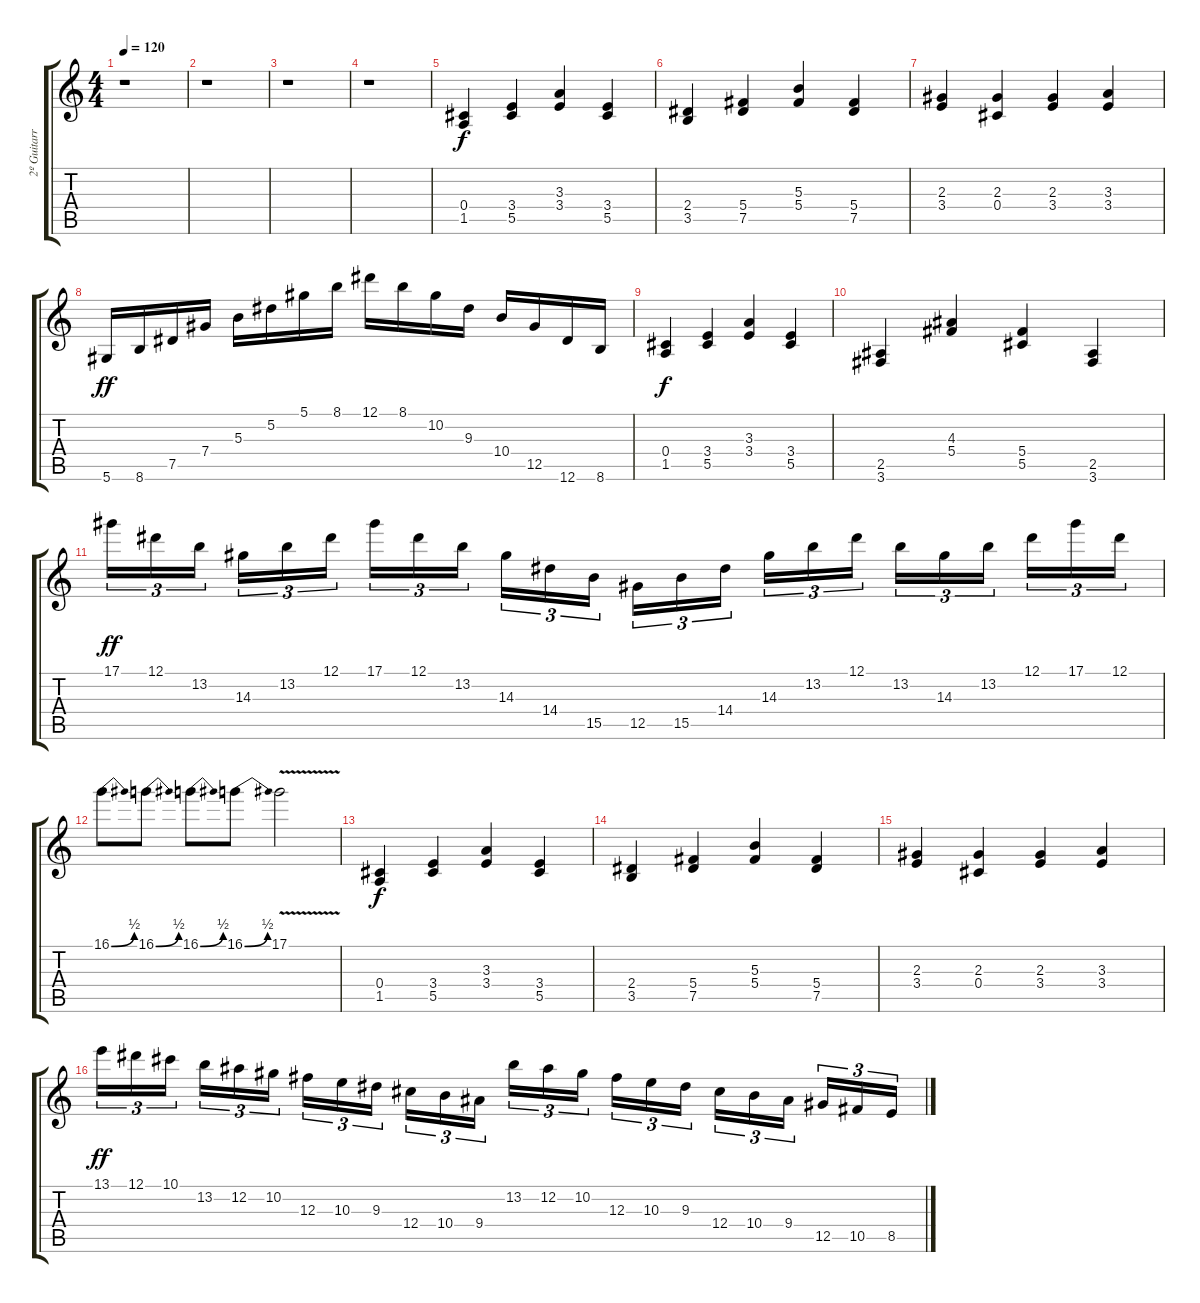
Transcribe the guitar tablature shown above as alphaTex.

\track ("2º Guitarra (Lead)" "2º Guitarr") {instrument overdrivenguitar}
\staff {score tabs}
\tuning (Eb4 Bb3 Gb3 Db3 Ab2 Eb2) {hide}
\ts (4 4)
\tempo 120
\clef g2
\ks c
r.1{dy f} |
r.1 |
r.1 |
r.1 |
(0.4 1.5).4 (3.4 5.5).4 (3.3 3.4).4 (3.4 5.5).4 |
(2.4 3.5).4 (5.4 7.5).4 (5.3 5.4).4 (5.4 7.5).4 |
(2.3 3.4).4 (2.3 0.4).4 (2.3 3.4).4 (3.3 3.4).4 |
5.6.16{dy ff} 8.6.16 7.5.16 7.4.16 5.3.16 5.2.16 5.1.16 8.1.16 12.1.16 8.1.16 10.2.16 9.3.16 10.4.16 12.5.16 12.6.16 8.6.16 |
(0.4 1.5).4{dy f} (3.4 5.5).4 (3.3 3.4).4 (3.4 5.5).4 |
(2.5 3.6).4 (4.3 5.4).4 (5.4 5.5).4 (2.5 3.6).4 |
17.1.16{tu (3 2) dy ff} 12.1.16{tu (3 2)} 13.2.16{tu (3 2)} 14.3.16{tu (3 2)} 13.2.16{tu (3 2)} 12.1.16{tu (3 2)} 17.1.16{tu (3 2)} 12.1.16{tu (3 2)} 13.2.16{tu (3 2)} 14.3.16{tu (3 2)} 14.4.16{tu (3 2)} 15.5.16{tu (3 2)} 12.5.16{tu (3 2)} 15.5.16{tu (3 2)} 14.4.16{tu (3 2)} 14.3.16{tu (3 2)} 13.2.16{tu (3 2)} 12.1.16{tu (3 2)} 13.2.16{tu (3 2)} 14.3.16{tu (3 2)} 13.2.16{tu (3 2)} 12.1.16{tu (3 2)} 17.1.16{tu (3 2)} 12.1.16{tu (3 2)} |
16.1{be (bend 0 0 60 2)}.8 16.1{be (bend 0 0 60 2)}.8 16.1{be (bend 0 0 60 2)}.8 16.1{be (bend 0 0 60 2)}.8 17.1{v}.2 |
(0.4 1.5).4{dy f} (3.4 5.5).4 (3.3 3.4).4 (3.4 5.5).4 |
(2.4 3.5).4 (5.4 7.5).4 (5.3 5.4).4 (5.4 7.5).4 |
(2.3 3.4).4 (2.3 0.4).4 (2.3 3.4).4 (3.3 3.4).4 |
13.1.16{tu (3 2) dy ff} 12.1.16{tu (3 2)} 10.1.16{tu (3 2)} 13.2.16{tu (3 2)} 12.2.16{tu (3 2)} 10.2.16{tu (3 2)} 12.3.16{tu (3 2)} 10.3.16{tu (3 2)} 9.3.16{tu (3 2)} 12.4.16{tu (3 2)} 10.4.16{tu (3 2)} 9.4.16{tu (3 2)} 13.2.16{tu (3 2)} 12.2.16{tu (3 2)} 10.2.16{tu (3 2)} 12.3.16{tu (3 2)} 10.3.16{tu (3 2)} 9.3.16{tu (3 2)} 12.4.16{tu (3 2)} 10.4.16{tu (3 2)} 9.4.16{tu (3 2)} 12.5.16{tu (3 2)} 10.5.16{tu (3 2)} 8.5.16{tu (3 2)}
